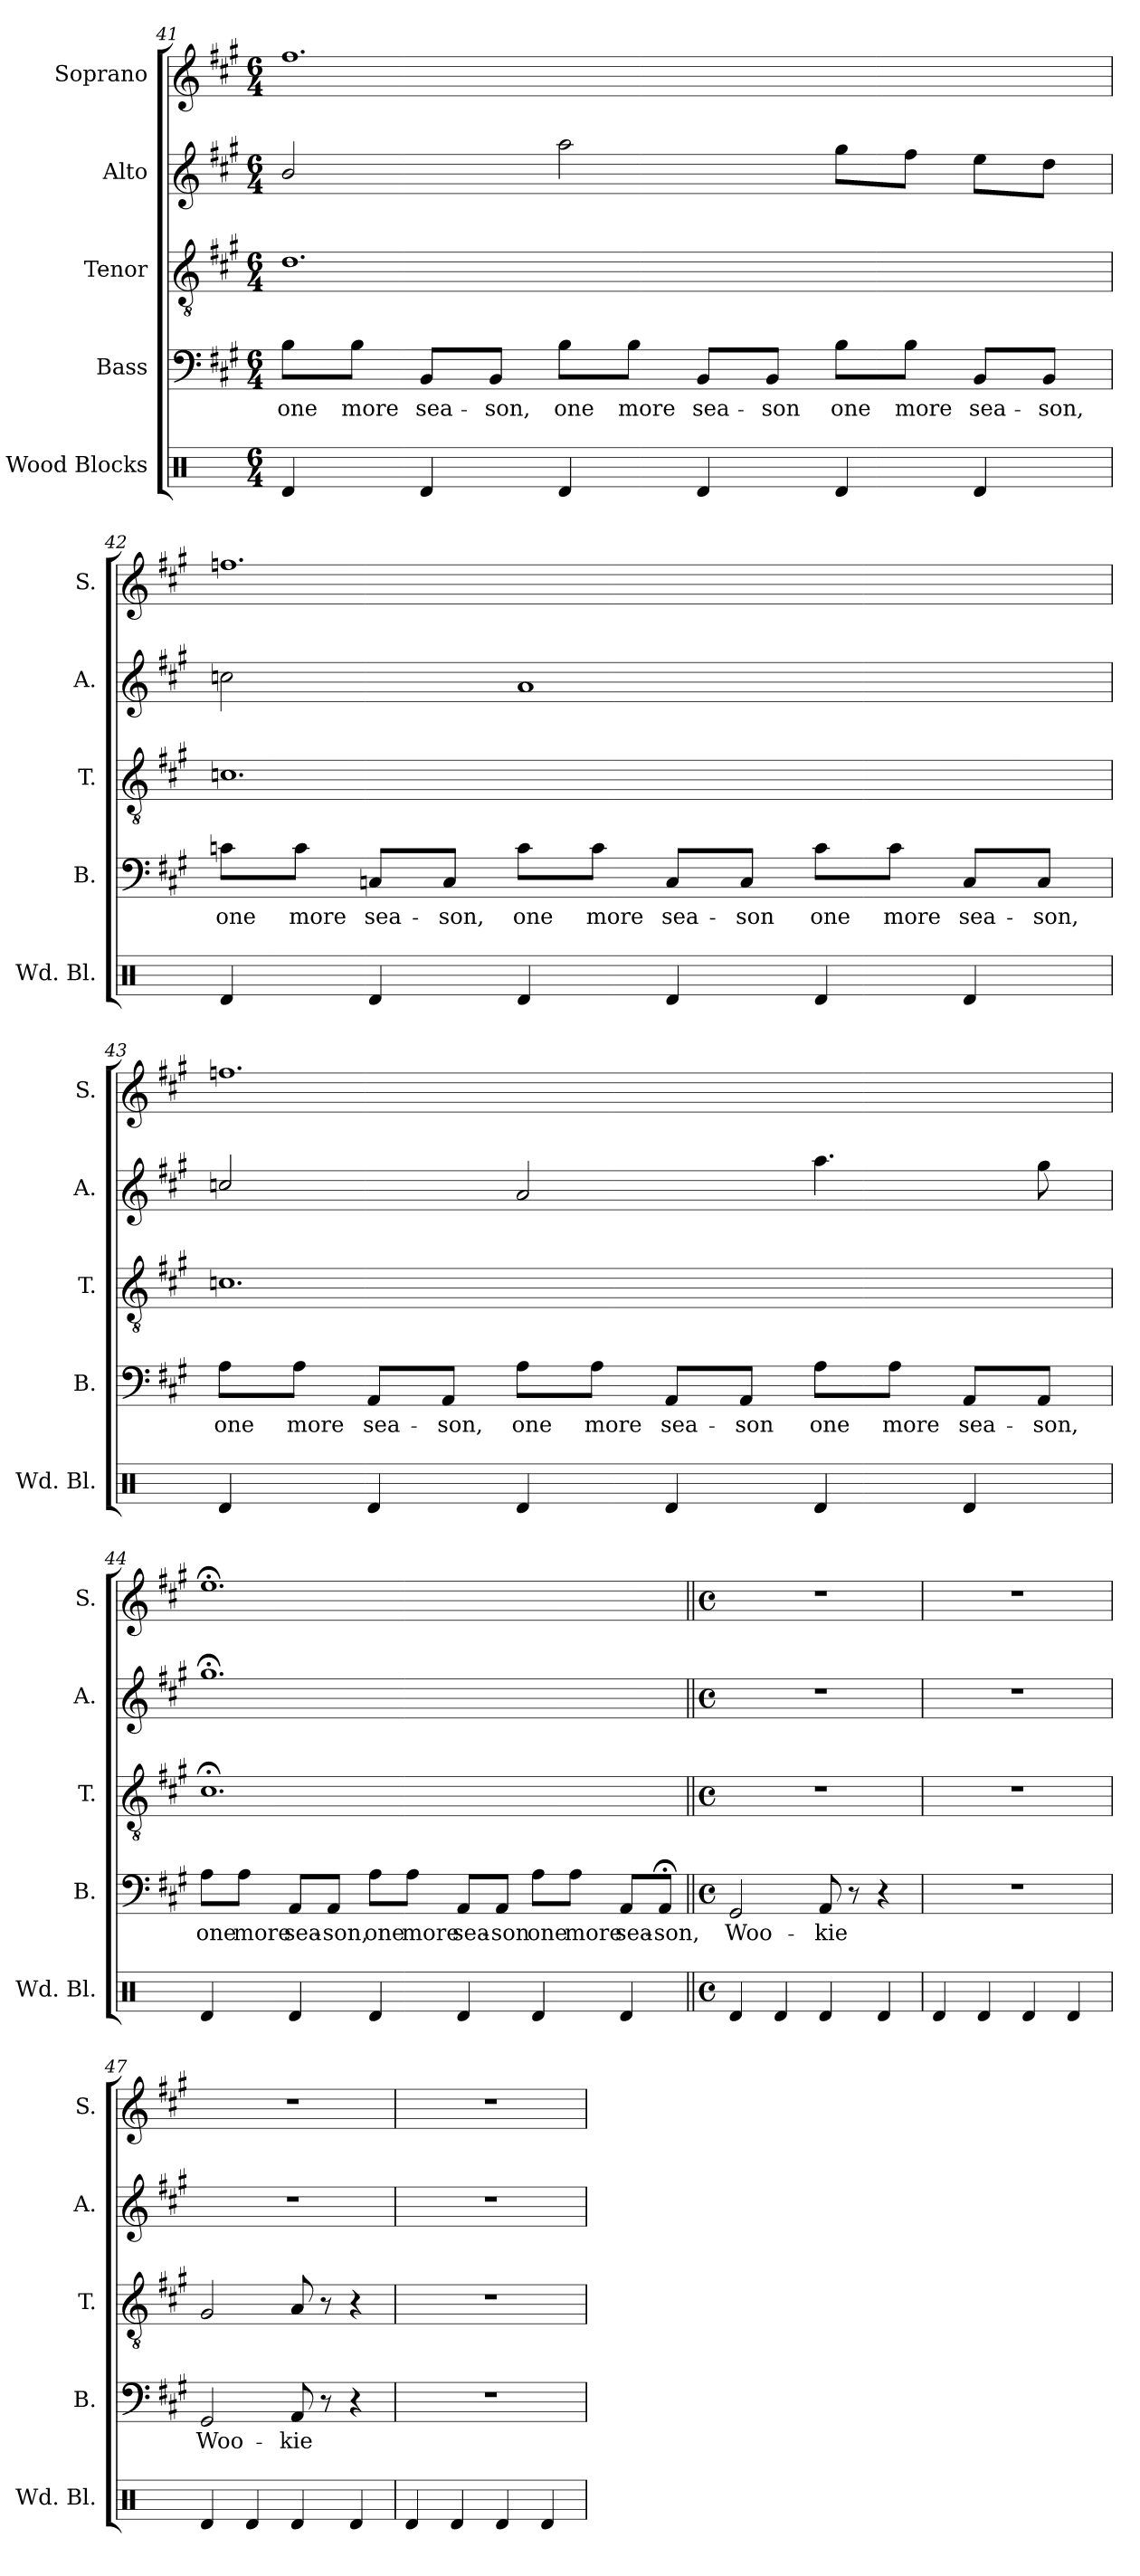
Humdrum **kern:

**kern	**kern	**text	**kern	**kern	**kern
*part5	*part4	*part4	*part3	*part2	*part1
*staff5	*staff4	*staff4	*staff3	*staff2	*staff1
*I"Wood Blocks	*I"Bass	*	*I"Tenor	*I"Alto	*I"Soprano
*I'Wd. Bl.	*I'B.	*	*I'T.	*I'A.	*I'S.
!!LO:PB:g=z
*clefX	*clefF4	*	*clefGv2	*clefG2	*clefG2
*k[]	*k[f#c#g#]	*	*k[f#c#g#]	*k[f#c#g#]	*k[f#c#g#]
*M6/4	*M6/4	*	*M6/4	*M6/4	*M6/4
=41	=41	=41	=41	=41	=41
!	!	!LO:LY:b	!	!	!
4Rd	8B\L	one	1.d	2b/	1.ff#
!	!	!LO:LY:b	!	!	!
.	8B\J	more	.	.	.
!	!	!LO:LY:b	!	!	!
4Rd	8BB/L	sea-	.	.	.
!	!	!LO:LY:b	!	!	!
.	8BB/J	-son,	.	.	.
!	!	!LO:LY:b	!	!	!
4Rd	8B\L	one	.	2aa\	.
!	!	!LO:LY:b	!	!	!
.	8B\J	more	.	.	.
!	!	!LO:LY:b	!	!	!
4Rd	8BB/L	sea-	.	.	.
!	!	!LO:LY:b	!	!	!
.	8BB/J	-son	.	.	.
!	!	!LO:LY:b	!	!	!
4Rd	8B\L	one	.	8gg#\L	.
!	!	!LO:LY:b	!	!	!
.	8B\J	more	.	8ff#\J	.
!	!	!LO:LY:b	!	!	!
4Rd	8BB/L	sea-	.	8ee\L	.
!	!	!LO:LY:b	!	!	!
.	8BB/J	-son,	.	8dd\J	.
!!LO:LB:g=z
=42	=42	=42	=42	=42	=42
!	!	!LO:LY:b	!	!	!
4Rd	8cn\L	one	1.cn	2ccn\	1.ffn
!	!	!LO:LY:b	!	!	!
.	8c\J	more	.	.	.
!	!	!LO:LY:b	!	!	!
4Rd	8Cn/L	sea-	.	.	.
!	!	!LO:LY:b	!	!	!
.	8C/J	-son,	.	.	.
!	!	!LO:LY:b	!	!	!
4Rd	8c\L	one	.	1a	.
!	!	!LO:LY:b	!	!	!
.	8c\J	more	.	.	.
!	!	!LO:LY:b	!	!	!
4Rd	8C/L	sea-	.	.	.
!	!	!LO:LY:b	!	!	!
.	8C/J	-son	.	.	.
!	!	!LO:LY:b	!	!	!
4Rd	8c\L	one	.	.	.
!	!	!LO:LY:b	!	!	!
.	8c\J	more	.	.	.
!	!	!LO:LY:b	!	!	!
4Rd	8C/L	sea-	.	.	.
!	!	!LO:LY:b	!	!	!
.	8C/J	-son,	.	.	.
!!LO:PB:g=z
=43	=43	=43	=43	=43	=43
!	!	!LO:LY:b	!	!	!
4Rd	8A\L	one	1.cn	2ccn/	1.ffn
!	!	!LO:LY:b	!	!	!
.	8A\J	more	.	.	.
!	!	!LO:LY:b	!	!	!
4Rd	8AA/L	sea-	.	.	.
!	!	!LO:LY:b	!	!	!
.	8AA/J	-son,	.	.	.
!	!	!LO:LY:b	!	!	!
4Rd	8A\L	one	.	2a/	.
!	!	!LO:LY:b	!	!	!
.	8A\J	more	.	.	.
!	!	!LO:LY:b	!	!	!
4Rd	8AA/L	sea-	.	.	.
!	!	!LO:LY:b	!	!	!
.	8AA/J	-son	.	.	.
!	!	!LO:LY:b	!	!	!
4Rd	8A\L	one	.	4.aa\	.
!	!	!LO:LY:b	!	!	!
.	8A\J	more	.	.	.
!	!	!LO:LY:b	!	!	!
4Rd	8AA/L	sea-	.	.	.
!	!	!LO:LY:b	!	!	!
.	8AA/J	-son,	.	8gg#\	.
!!LO:LB:g=z
=44	=44	=44	=44	=44	=44
!	!	!LO:LY:b	!	!	!
4Rd	8A\L	one	1.c#;<	1.gg#;<	1.ee;<
!	!	!LO:LY:b	!	!	!
.	8A\J	more	.	.	.
!	!	!LO:LY:b	!	!	!
4Rd	8AA/L	sea-	.	.	.
!	!	!LO:LY:b	!	!	!
.	8AA/J	-son,	.	.	.
!	!	!LO:LY:b	!	!	!
4Rd	8A\L	one	.	.	.
!	!	!LO:LY:b	!	!	!
.	8A\J	more	.	.	.
!	!	!LO:LY:b	!	!	!
4Rd	8AA/L	sea-	.	.	.
!	!	!LO:LY:b	!	!	!
.	8AA/J	-son	.	.	.
!	!	!LO:LY:b	!	!	!
4Rd	8A\L	one	.	.	.
!	!	!LO:LY:b	!	!	!
.	8A\J	more	.	.	.
!	!	!LO:LY:b	!	!	!
4Rd	8AA/L	sea-	.	.	.
!	!	!LO:LY:b	!	!	!
.	8AA;</J	-son,	.	.	.
=45||	=45||	=45||	=45||	=45||	=45||
*M4/4	*M4/4	*	*M4/4	*M4/4	*M4/4
*met(c)	*met(c)	*	*met(c)	*met(c)	*met(c)
!	!	!LO:LY:b	!	!	!
4Rd	2GG#/	Woo-	1r	1r	1r
4Rd	.	.	.	.	.
!	!	!LO:LY:b	!	!	!
4Rd	8AA/	-kie	.	.	.
.	8r	.	.	.	.
4Rd	4r	.	.	.	.
=46	=46	=46	=46	=46	=46
4Rd	1r	.	1r	1r	1r
4Rd	.	.	.	.	.
4Rd	.	.	.	.	.
4Rd	.	.	.	.	.
!!LO:PB:g=z
=47	=47	=47	=47	=47	=47
!	!	!LO:LY:b	!	!	!
4Rd	2GG#/	Woo-	2G#/	1r	1r
4Rd	.	.	.	.	.
!	!	!LO:LY:b	!	!	!
4Rd	8AA/	-kie	8A/	.	.
.	8r	.	8r	.	.
4Rd	4r	.	4r	.	.
=48	=48	=48	=48	=48	=48
4Rd	1r	.	1r	1r	1r
4Rd	.	.	.	.	.
4Rd	.	.	.	.	.
4Rd	.	.	.	.	.
=	=	=	=	=	=
*-	*-	*-	*-	*-	*-
